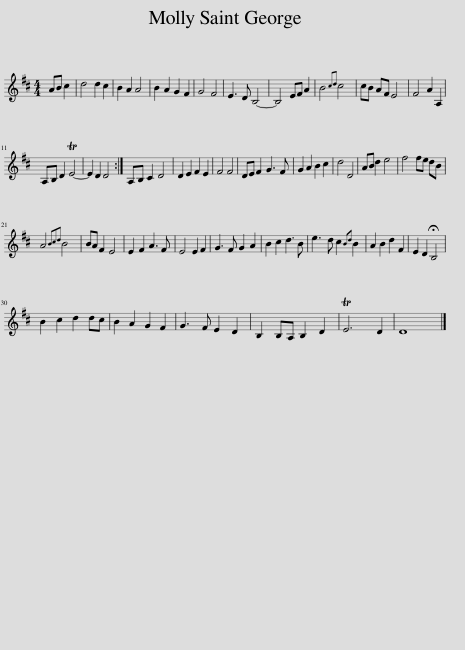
X:1
L:1/8
M:4/4
I:linebreak $
K:D
V:1 treble
V:1
 AB c2 | d4 d2 c2 | B2 A2 A4 | B2 A2 G2 F2 | G4 F4 | %5
 E3 D B,4- | B,4 EF A2 | B4{cd} c4 | cB AF E4 | F4 A2 A,2 |$ %10
 A,B, D2 TE4- | E2 D2 D4 :| A,B, C2 D4 | D2 E2 F2 E2 | F4 F4 | %15
 DE F2 G3 F | G2 A2 B2 c2 | d4 D4 | AB d2 e4 | f4 fe dB |$ %20
 A4{Bcd} B4 | BA F2 E4 | E2 F2 A3 F | E4 E2 F2 | G3 F G2 A2 | %25
 B2 c2 d3 B | e3 d c2{Bd} B2 | A2 B2 d2 F2 | E2 D2 !fermata!B,4 |$ B2 c2 d2 dc | %30
 B2 A2 G2 F2 | G3 F E2 D2 | B,2 B,A, B,2 D2 | TE6 D2 | D8 |] %35
